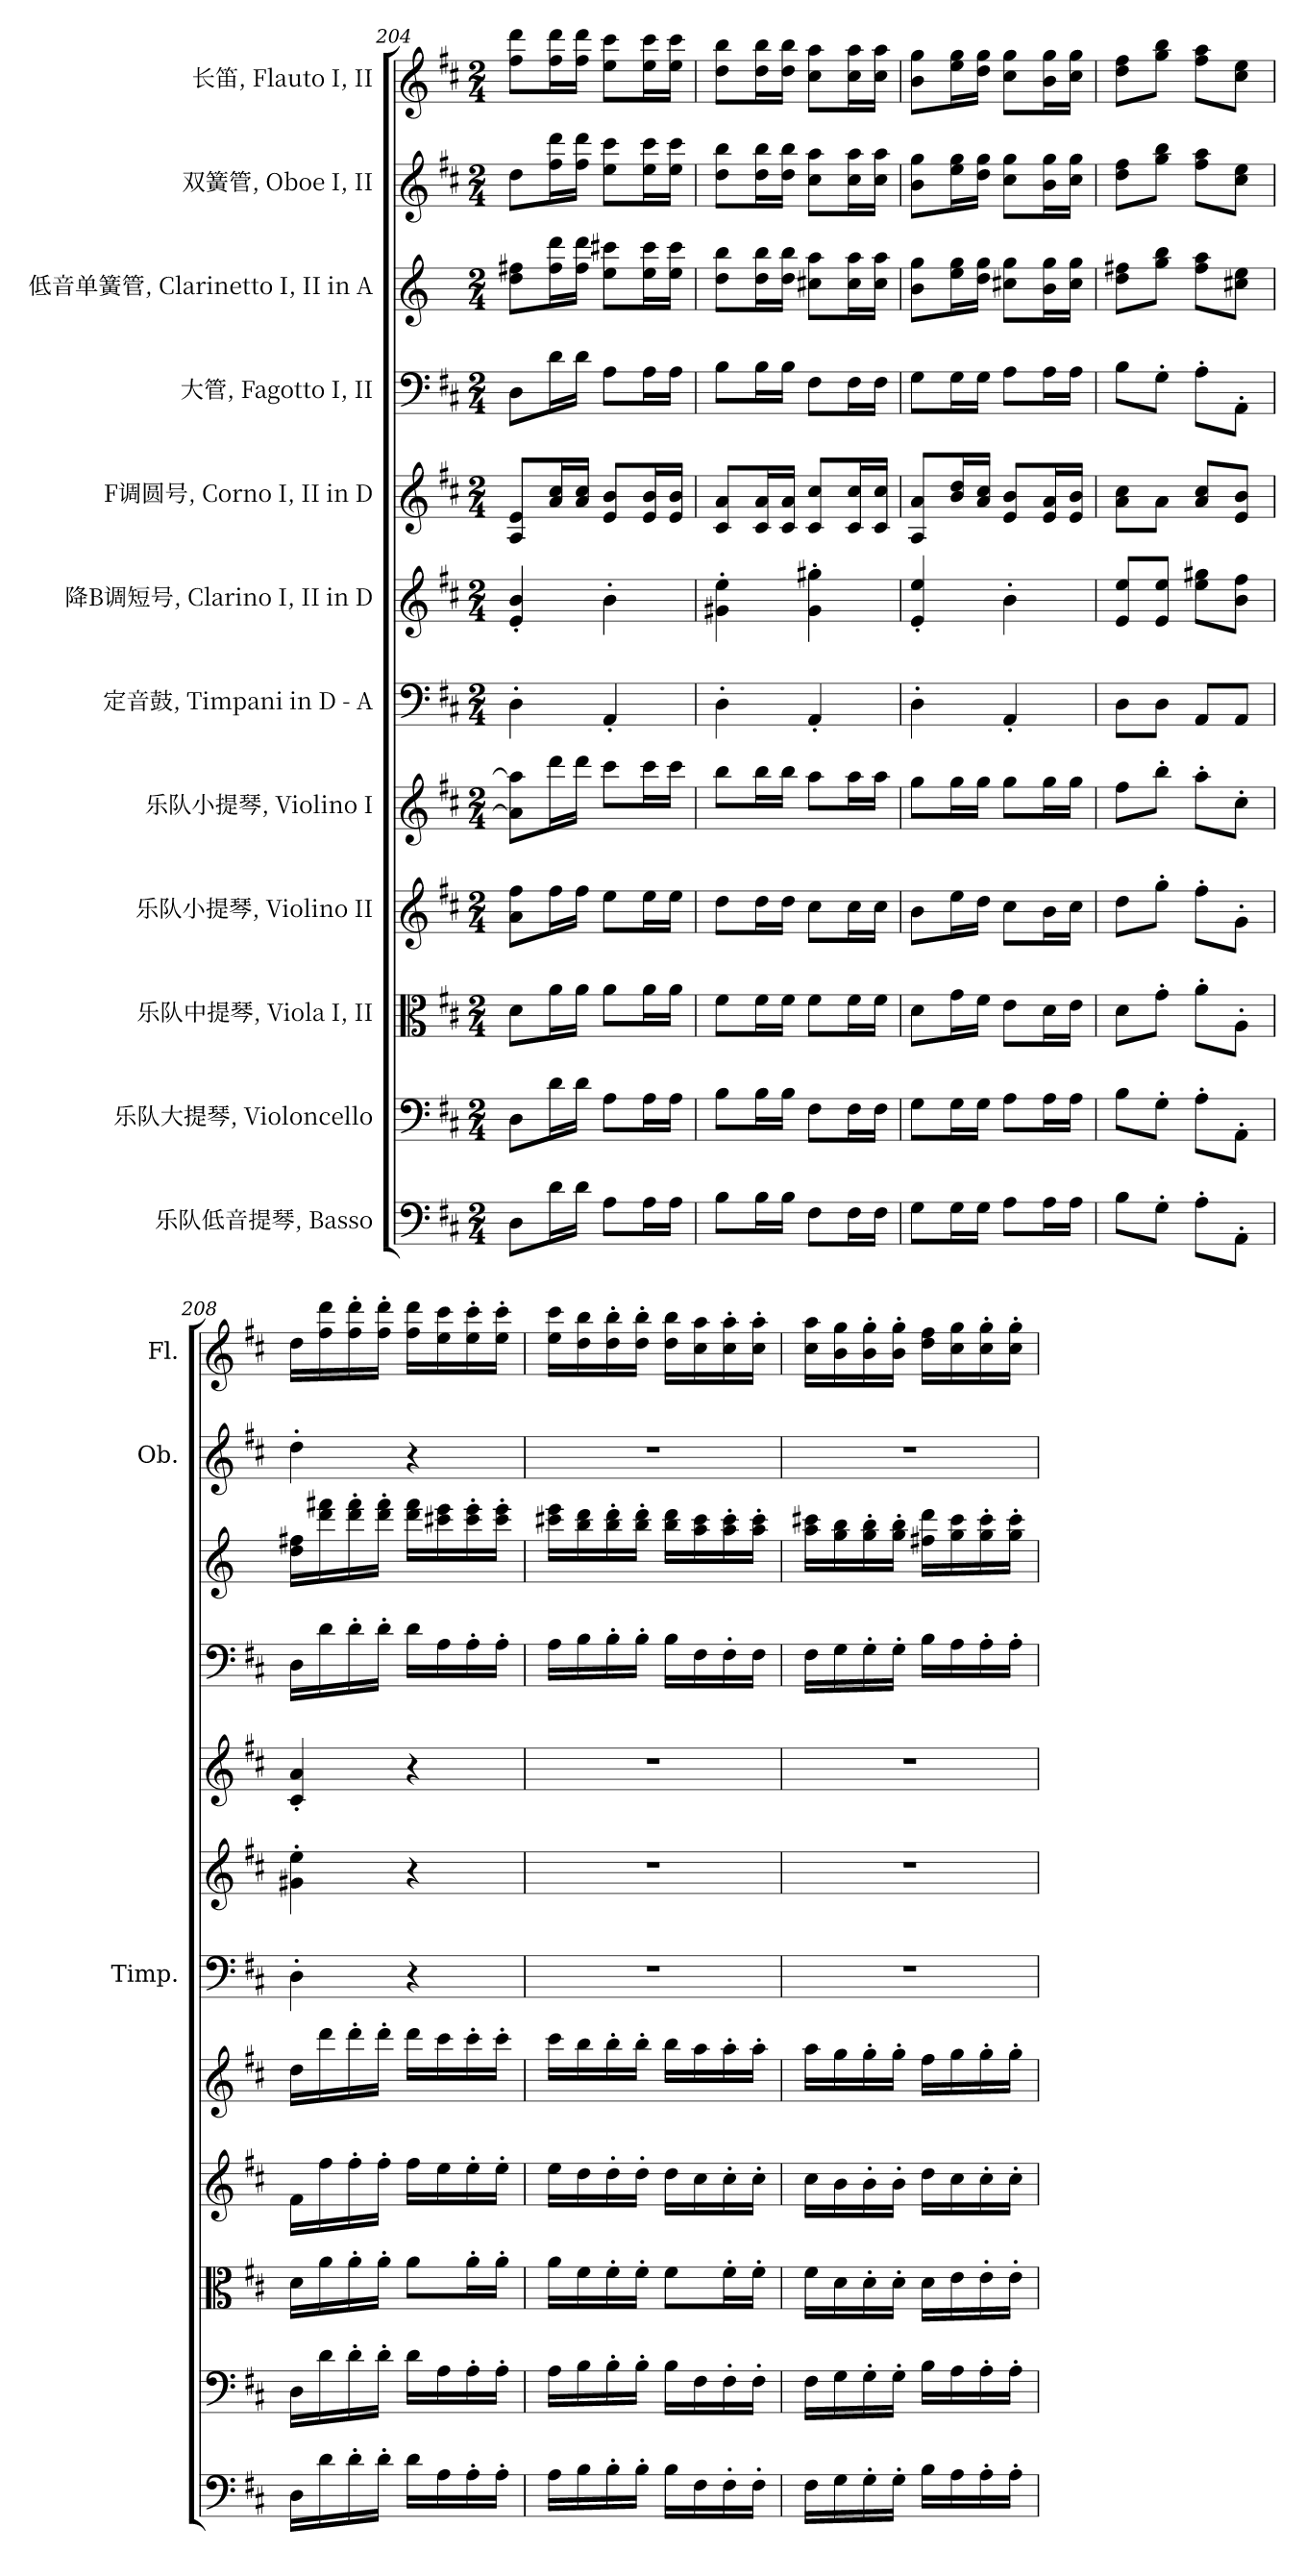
**kern	**kern	**kern	**kern	**kern	**kern	**kern	**kern	**kern	**kern	**kern	**kern
*part12	*part11	*part10	*part9	*part8	*part7	*part6	*part5	*part4	*part3	*part2	*part1
*staff12	*staff11	*staff10	*staff9	*staff8	*staff7	*staff6	*staff5	*staff4	*staff3	*staff2	*staff1
*I"乐队低音提琴, Basso	*I"乐队大提琴, Violoncello	*I"乐队中提琴, Viola I, II	*I"乐队小提琴, Violino II	*I"乐队小提琴, Violino I	*I"定音鼓, Timpani in D - A	*I"降B调短号, Clarino I, II in D	*I"F调圆号, Corno I, II in D	*I"大管, Fagotto I, II	*I"低音单簧管, Clarinetto I, II in A	*I"双簧管, Oboe I, II	*I"长笛, Flauto I, II
*	*	*	*	*	*I'Timp.	*	*	*	*	*I'Ob.	*I'Fl.
*clefF4	*clefF4	*clefC3	*clefG2	*clefG2	*clefF4	*clefG2	*clefG2	*clefF4	*clefG2	*clefG2	*clefG2
*ITrd7c12	*	*	*	*	*	*ITrd1c2	*ITrd4c7	*	*ITrd8c14	*	*
*k[f#c#]	*k[f#c#]	*k[f#c#]	*k[f#c#]	*k[f#c#]	*k[f#c#]	*k[]	*k[f#]	*k[f#c#]	*k[]	*k[f#c#]	*k[f#c#]
*M2/4	*M2/4	*M2/4	*M2/4	*M2/4	*M2/4	*M2/4	*M2/4	*M2/4	*M2/4	*M2/4	*M2/4
=204	=204	=204	=204	=204	=204	=204	=204	=204	=204	=204	=204
8DD\L	8D\L	8d\L	8a\ 8ff#\L	8a\] 8aa\]L	4D'\	4d/' 4a/'	8D/ 8A/L	8D\L	8d\ 8f#X\L	8dd\L	8ff#\ 8ddd\L
16D\L	16d\L	16a\L	16ff#\L	16ddd\L	.	.	16d/ 16f#/L	16d\L	16f#\ 16dd\L	16ff#\ 16ddd\L	16ff#\ 16ddd\L
16D\JJ	16d\JJ	16a\JJ	16ff#\JJ	16ddd\JJ	.	.	16d/ 16f#/JJ	16d\JJ	16f#\ 16dd\JJ	16ff#\ 16ddd\JJ	16ff#\ 16ddd\JJ
8AA\L	8A\L	8a\L	8ee\L	8ccc#\L	4AA'/	4a'\	8A/ 8e/L	8A\L	8e\ 8cc#X\L	8ee\ 8ccc#\L	8ee\ 8ccc#\L
16AA\L	16A\L	16a\L	16ee\L	16ccc#\L	.	.	16A/ 16e/L	16A\L	16e\ 16cc#\L	16ee\ 16ccc#\L	16ee\ 16ccc#\L
16AA\JJ	16A\JJ	16a\JJ	16ee\JJ	16ccc#\JJ	.	.	16A/ 16e/JJ	16A\JJ	16e\ 16cc#\JJ	16ee\ 16ccc#\JJ	16ee\ 16ccc#\JJ
!!LO:PB:g=z
=205	=205	=205	=205	=205	=205	=205	=205	=205	=205	=205	=205
8BB\L	8B\L	8f#\L	8dd\L	8bb\L	4D'\	4f#X\' 4dd\'	8F#/ 8d/L	8B\L	8d\ 8b\L	8dd\ 8bb\L	8dd\ 8bb\L
16BB\L	16B\L	16f#\L	16dd\L	16bb\L	.	.	16F#/ 16d/L	16B\L	16d\ 16b\L	16dd\ 16bb\L	16dd\ 16bb\L
16BB\JJ	16B\JJ	16f#\JJ	16dd\JJ	16bb\JJ	.	.	16F#/ 16d/JJ	16B\JJ	16d\ 16b\JJ	16dd\ 16bb\JJ	16dd\ 16bb\JJ
8FF#\L	8F#\L	8f#\L	8cc#\L	8aa\L	4AA'/	4f#\' 4ff#X\'	8F#/ 8f#/L	8F#\L	8c#X\ 8a\L	8cc#\ 8aa\L	8cc#\ 8aa\L
16FF#\L	16F#\L	16f#\L	16cc#\L	16aa\L	.	.	16F#/ 16f#/L	16F#\L	16c#\ 16a\L	16cc#\ 16aa\L	16cc#\ 16aa\L
16FF#\JJ	16F#\JJ	16f#\JJ	16cc#\JJ	16aa\JJ	.	.	16F#/ 16f#/JJ	16F#\JJ	16c#\ 16a\JJ	16cc#\ 16aa\JJ	16cc#\ 16aa\JJ
=206	=206	=206	=206	=206	=206	=206	=206	=206	=206	=206	=206
8GG\L	8G\L	8d\L	8b\L	8gg\L	4D'\	4d/' 4dd/'	8D/ 8d/L	8G\L	8B\ 8g\L	8b\ 8gg\L	8b\ 8gg\L
16GG\L	16G\L	16g\L	16ee\L	16gg\L	.	.	16e/ 16g/L	16G\L	16e\ 16g\L	16ee\ 16gg\L	16ee\ 16gg\L
16GG\JJ	16G\JJ	16f#\JJ	16dd\JJ	16gg\JJ	.	.	16d/ 16f#/JJ	16G\JJ	16d\ 16g\JJ	16dd\ 16gg\JJ	16dd\ 16gg\JJ
8AA\L	8A\L	8e\L	8cc#\L	8gg\L	4AA'/	4a'\	8A/ 8e/L	8A\L	8c#X\ 8g\L	8cc#\ 8gg\L	8cc#\ 8gg\L
16AA\L	16A\L	16d\L	16b\L	16gg\L	.	.	16A/ 16d/L	16A\L	16B\ 16g\L	16b\ 16gg\L	16b\ 16gg\L
16AA\JJ	16A\JJ	16e\JJ	16cc#\JJ	16gg\JJ	.	.	16A/ 16e/JJ	16A\JJ	16c#\ 16g\JJ	16cc#\ 16gg\JJ	16cc#\ 16gg\JJ
=207	=207	=207	=207	=207	=207	=207	=207	=207	=207	=207	=207
8BB\L	8B\L	8d\L	8dd\L	8ff#\L	8D\L	8d/ 8dd/L	8d\ 8f#\L	8B\L	8d\ 8f#X\L	8dd\ 8ff#\L	8dd\ 8ff#\L
8GG'\J	8G'\J	8g'\J	8gg'\J	8bb'\J	8D\J	8d/ 8dd/J	8d\J	8G'\J	8g\ 8b\J	8gg\ 8bb\J	8gg\ 8bb\J
8AA'\L	8A'\L	8a'\L	8ff#'\L	8aa'\L	8AA/L	8dd\ 8ff#X\L	8d/ 8f#/L	8A'\L	8f#\ 8a\L	8ff#\ 8aa\L	8ff#\ 8aa\L
8AAA'\J	8AA'\J	8A'\J	8g'\J	8cc#'\J	8AA/J	8a\ 8ee\J	8A/ 8e/J	8AA'\J	8c#X\ 8e\J	8cc#\ 8ee\J	8cc#\ 8ee\J
=208	=208	=208	=208	=208	=208	=208	=208	=208	=208	=208	=208
16DD\LL	16D\LL	16d\LL	16f#\LL	16dd\LL	4D'\	4f#X\' 4dd\'	4F#/' 4d/'	16D\LL	16d\ 16f#X\LL	4dd'\	16dd\LL
16D\	16d\	16a\	16ff#\	16ddd\	.	.	.	16d\	16dd\ 16ff#X\	.	16ff#\ 16ddd\
16D'\	16d'\	16a'\	16ff#'\	16ddd'\	.	.	.	16d'\	16dd\' 16ff#\'	.	16ff#\' 16ddd\'
16D'\JJ	16d'\JJ	16a'\JJ	16ff#'\JJ	16ddd'\JJ	.	.	.	16d'\JJ	16dd\' 16ff#\'JJ	.	16ff#\' 16ddd\'JJ
16D\LL	16d\LL	8a\L	16ff#\LL	16ddd\LL	4r	4r	4r	16d\LL	16dd\ 16ff#\LL	4r	16ff#\ 16ddd\LL
16AA\	16A\	.	16ee\	16ccc#\	.	.	.	16A\	16cc#X\ 16ee\	.	16ee\ 16ccc#\
16AA'\	16A'\	16a'\L	16ee'\	16ccc#'\	.	.	.	16A'\	16cc#\' 16ee\'	.	16ee\' 16ccc#\'
16AA'\JJ	16A'\JJ	16a'\JJ	16ee'\JJ	16ccc#'\JJ	.	.	.	16A'\JJ	16cc#\' 16ee\'JJ	.	16ee\' 16ccc#\'JJ
!!LO:PB:g=z
=209	=209	=209	=209	=209	=209	=209	=209	=209	=209	=209	=209
16AA\LL	16A\LL	16a\LL	16ee\LL	16ccc#\LL	2r	2r	2r	16A\LL	16cc#X\ 16ee\LL	2r	16ee\ 16ccc#\LL
16BB\	16B\	16f#\	16dd\	16bb\	.	.	.	16B\	16b\ 16dd\	.	16dd\ 16bb\
16BB'\	16B'\	16f#'\	16dd'\	16bb'\	.	.	.	16B'\	16b\' 16dd\'	.	16dd\' 16bb\'
16BB'\JJ	16B'\JJ	16f#'\JJ	16dd'\JJ	16bb'\JJ	.	.	.	16B'\JJ	16b\' 16dd\'JJ	.	16dd\' 16bb\'JJ
16BB\LL	16B\LL	8f#\L	16dd\LL	16bb\LL	.	.	.	16B\LL	16b\ 16dd\LL	.	16dd\ 16bb\LL
16FF#\	16F#\	.	16cc#\	16aa\	.	.	.	16F#\	16a\ 16cc#\	.	16cc#\ 16aa\
16FF#'\	16F#'\	16f#'\L	16cc#'\	16aa'\	.	.	.	16F#'\	16a\' 16cc#\'	.	16cc#\' 16aa\'
16FF#'\JJ	16F#'\JJ	16f#'\JJ	16cc#'\JJ	16aa'\JJ	.	.	.	16F#\JJ	16a\' 16cc#\'JJ	.	16cc#\' 16aa\'JJ
=210	=210	=210	=210	=210	=210	=210	=210	=210	=210	=210	=210
16FF#\LL	16F#\LL	16f#\LL	16cc#\LL	16aa\LL	2r	2r	2r	16F#\LL	16a\ 16cc#X\LL	2r	16cc#\ 16aa\LL
16GG\	16G\	16d\	16b\	16gg\	.	.	.	16G\	16g\ 16b\	.	16b\ 16gg\
16GG'\	16G'\	16d'\	16b'\	16gg'\	.	.	.	16G'\	16g\' 16b\'	.	16b\' 16gg\'
16GG'\JJ	16G'\JJ	16d'\JJ	16b'\JJ	16gg'\JJ	.	.	.	16G'\JJ	16g\' 16b\'JJ	.	16b\' 16gg\'JJ
16BB\LL	16B\LL	16d\LL	16dd\LL	16ff#\LL	.	.	.	16B\LL	16f#X\ 16dd\LL	.	16dd\ 16ff#\LL
16AA\	16A\	16e\	16cc#\	16gg\	.	.	.	16A\	16g\ 16cc#\	.	16cc#\ 16gg\
16AA'\	16A'\	16e'\	16cc#'\	16gg'\	.	.	.	16A'\	16g\' 16cc#\'	.	16cc#\' 16gg\'
16AA'\JJ	16A'\JJ	16e'\JJ	16cc#'\JJ	16gg'\JJ	.	.	.	16A'\JJ	16g\' 16cc#\'JJ	.	16cc#\' 16gg\'JJ
=	=	=	=	=	=	=	=	=	=	=	=
*-	*-	*-	*-	*-	*-	*-	*-	*-	*-	*-	*-
